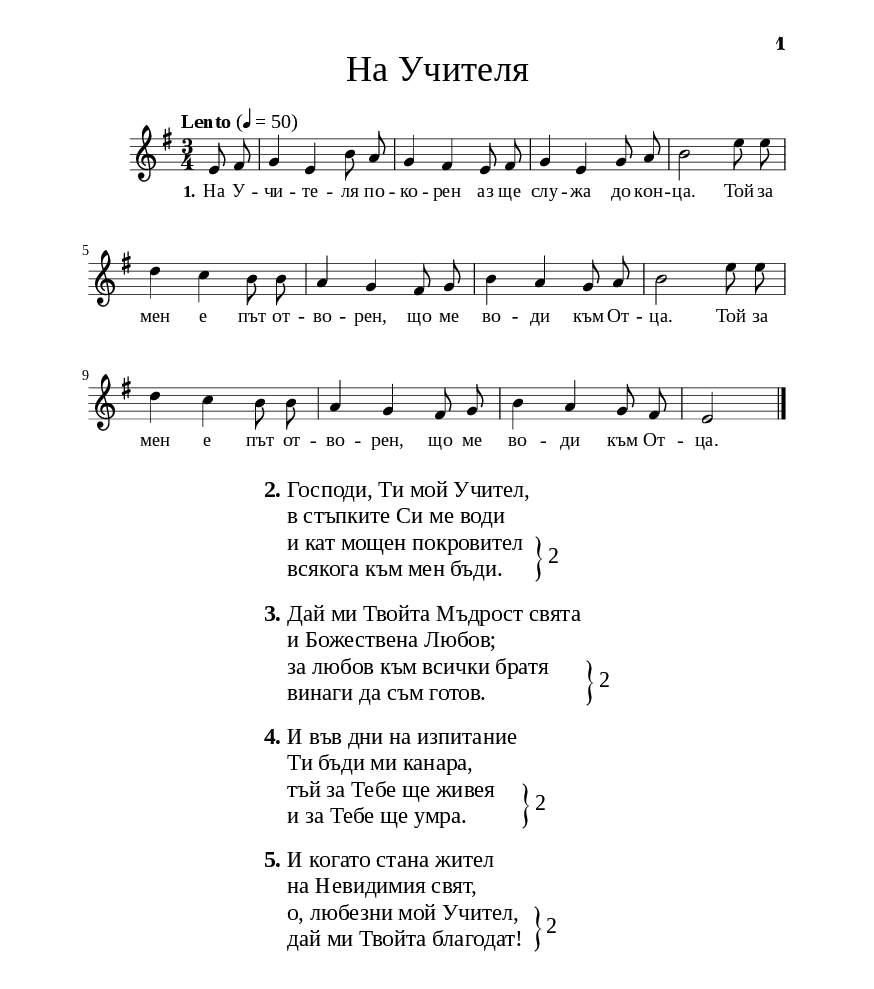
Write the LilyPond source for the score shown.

\version "2.24.4"

% include paper part and global functions
\include "include/globals.ily"

"rightBraces037" = \markup {
  \column {
    % repeat braces
    \translate #'(0 . -8 )
    \right-brace #22
  }
  \column {
    % repeat numbers
    \translate #'(0 . -8.5 )
    2
  }
}



\bookpart {
  \label #'ref037
  \tocItem \markup "На Учителя"
  \include "include/bookpart-paper.ily"
  \score {
    \include "include/score-layout.ily"

    \new Voice \absolute {
      \clef treble
      \key e \minor
      \time 3/4
      \tempoFunc "Lento" 4 "50"
      \autoBeamOff
      \partial 4
      \autoBeamOff
      e'8 fis'8 | g'4 e'4 b'8 a'8 | g'4 fis'4 e'8 fis'8 | g'4 e'4 g'8 a'8 |  b'2 e''8  e''8 \break
      d''4 c''4 b'8 b'8 | a'4 g'4 fis'8 g'8 | b'4 a'4 g'8 a'8 | b'2 e''8 e''8 \break
      | d''4 c''4 b'8 b'8 | a'4 g'4 fis'8 g'8 | b'4 a'4 g'8 fis'8 | e'2 \bar "|."\break
    }

    \addlyrics {
      \set stanza = "1." На У --  чи -- те -- ля по -- ко -- рен аз ще слу -- жа
      до кон -- ца. Той за мен е път от -- во --
      рен, що ме во -- ди към От -- ца. Той за мен
      е път от -- во -- рен, що ме во -- ди към От -- ца.
    }

    \header {
      title = \titleFunc #'ref_desc_2 "На Учителя" "Na Učitelja"
    }

    \midi{}

  } % score

  \markup \abs-fontsize #11 {
    \override #`(baseline-skip . ,bgCoupletBaselineSkip)

    \fill-line {
      \column {
        \line {
          \bold "2."
          \column {
            "Господи, Ти мой Учител,"
            "в стъпките Си ме води"
            "и кат мощен покровител"
            "всякога към мен бъди. "
          }\"rightBraces037"
        }
        \vspace #1
        \line {
          \bold "3."
          \column {
            "Дай ми Твойта Мъдрост свята"
            "и Божествена Любов;"
            "за любов към всички братя"
            "винаги да съм готов."
          }\"rightBraces037"
        }
        \vspace #1
        \line {
          \bold "4."
          \column {
            "И във дни на изпитание"
            "Ти бъди ми канара,"
            "тъй за Тебе ще живея "
            "и за Тебе ще умра."
          }\"rightBraces037"
        }
        \vspace #1
        \line {
          \bold "5."
          \column {
            "И когато стана жител "
            "на Невидимия свят, "
            "о, любезни мой Учител,"
            "дай ми Твойта благодат! "
          }\"rightBraces037"
        }
      }
    }
  }





} % bookpart
